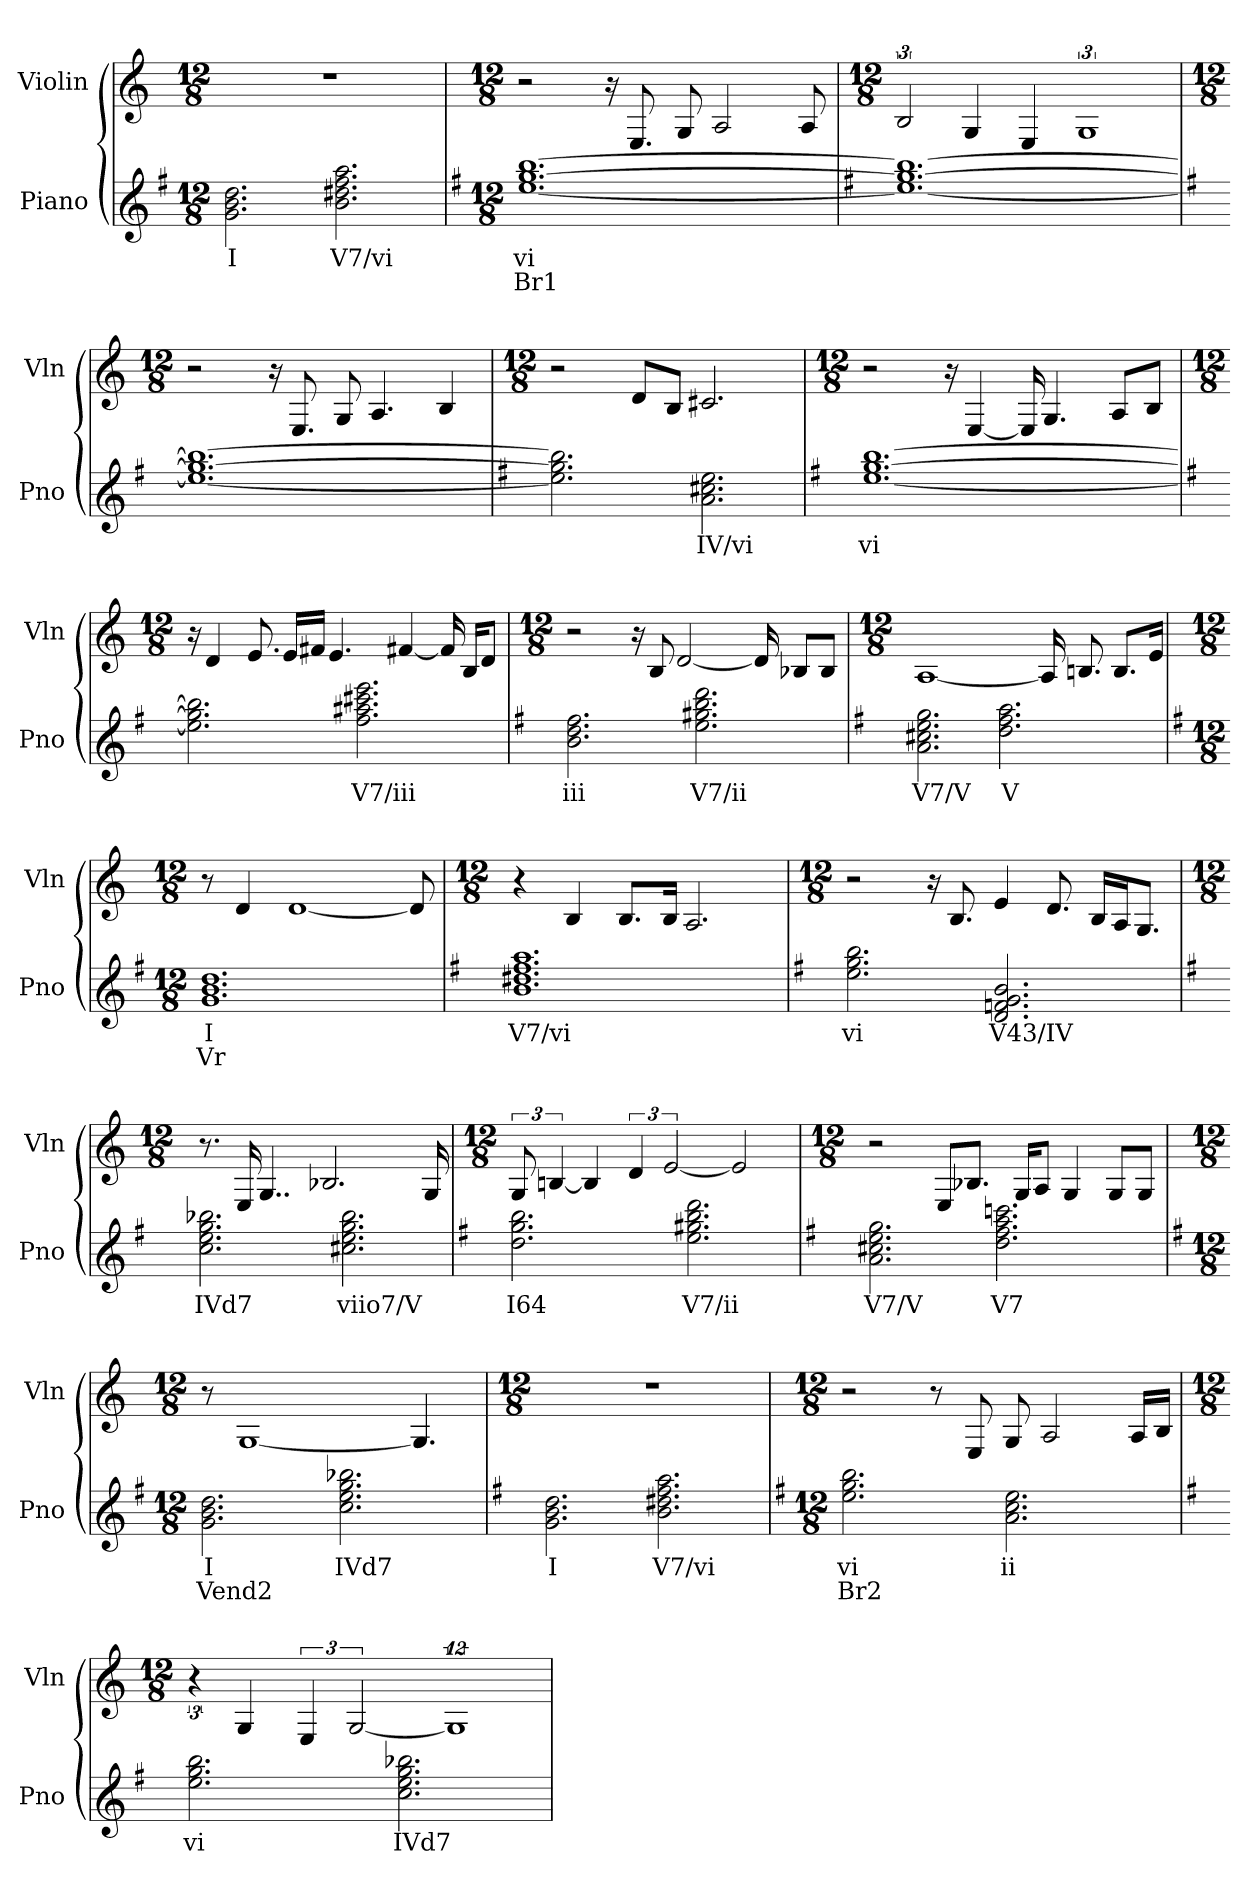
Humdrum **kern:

**kern	**text	**text	**kern
*part2	*part2	*part2	*part1
*staff2	*staff2	*staff2	*staff1
*I"Piano	*	*	*I"Violin
*I'Pno	*	*	*I'Vln
*k[f#]	*	*	*
*G:	*	*	*
*M12/8	*	*	*M12/8
=	=	=	=
2.g 2.b 2.dd	I	.	1.r
2.b 2.dd#X 2.ff# 2.aa	V7/vi	.	.
=	=	=	=
*k[f#]	*	*	*
*G:	*	*	*
*M12/8	*	*	*M12/8
[1.ee [1.gg [1.bb	vi	Br1	2r
.	.	.	16r
.	.	.	8.E
.	.	.	8G
.	.	.	2A
.	.	.	8A
=	=	=	=
*k[f#]	*	*	*
*G:	*	*	*
*	*	*	*M12/8
1.ee_ 1.gg_ 1.bb_	.	.	3B
.	.	.	4G
.	.	.	4E
.	.	.	3%2G
=	=	=	=
*k[f#]	*	*	*
*G:	*	*	*
*	*	*	*M12/8
1.ee_ 1.gg_ 1.bb_	.	.	2r
.	.	.	16r
.	.	.	8.E
.	.	.	8G
.	.	.	4.A
.	.	.	4B
=	=	=	=
*k[f#]	*	*	*
*G:	*	*	*
*	*	*	*M12/8
2.ee] 2.gg] 2.bb]	.	.	2r
.	.	.	8dL
.	.	.	8BJ
2.a 2.cc#X 2.ee	IV/vi	.	2.c#X
=	=	=	=
*k[f#]	*	*	*
*G:	*	*	*
*	*	*	*M12/8
[1.ee [1.gg [1.bb	vi	.	2r
.	.	.	16r
.	.	.	[4E
.	.	.	16E]
.	.	.	4.G
.	.	.	8AL
.	.	.	8BJ
=	=	=	=
*k[f#]	*	*	*
*G:	*	*	*
*	*	*	*M12/8
2.ee] 2.gg] 2.bb]	.	.	16r
.	.	.	4d
.	.	.	8.e
.	.	.	16eLL
.	.	.	16f#XJJ
.	.	.	4.e
2.ff# 2.aa#X 2.ccc#X 2.eee	V7/iii	.	.
.	.	.	[4f#X
.	.	.	16f#]
.	.	.	16BKL
.	.	.	8dJ
=	=	=	=
*k[f#]	*	*	*
*G:	*	*	*
*	*	*	*M12/8
2.b 2.dd 2.ff#	iii	.	2r
.	.	.	16r
.	.	.	8B
.	.	.	[2d
2.ee 2.gg#X 2.bb 2.ddd	V7/ii	.	.
.	.	.	16d]
.	.	.	8B-XL
.	.	.	8B-J
=	=	=	=
*k[f#]	*	*	*
*G:	*	*	*
*	*	*	*M12/8
2.a 2.cc#X 2.ee 2.gg	V7/V	.	[1A
2.dd 2.ff# 2.aa	V	.	.
.	.	.	16A]
.	.	.	8.Bn
.	.	.	8.BL
.	.	.	16eJk
=	=	=	=
*k[f#]	*	*	*
*G:	*	*	*
*M12/8	*	*	*M12/8
1.g 1.b 1.dd	I	Vr	8r
.	.	.	4d
.	.	.	[1d
.	.	.	8d]
=	=	=	=
*k[f#]	*	*	*
*G:	*	*	*
*	*	*	*M12/8
1.b 1.dd#X 1.ff# 1.aa	V7/vi	.	4r
.	.	.	4B
.	.	.	8.BL
.	.	.	16BJk
.	.	.	2.A
=	=	=	=
*k[f#]	*	*	*
*G:	*	*	*
*	*	*	*M12/8
2.ee 2.gg 2.bb	vi	.	2r
.	.	.	16r
.	.	.	8.B
2.d 2.fn 2.g 2.b	V43/IV	.	4e
.	.	.	8.d
.	.	.	16BLL
.	.	.	16AJ
.	.	.	8.GJ
=	=	=	=
*k[f#]	*	*	*
*G:	*	*	*
*	*	*	*M12/8
2.cc 2.ee 2.gg 2.bb-X	IVd7	.	8.r
.	.	.	16E
.	.	.	4..G
.	.	.	2.B-X
2.cc#X 2.ee 2.gg 2.bb-	viio7/V	.	.
.	.	.	16G
=	=	=	=
*k[f#]	*	*	*
*G:	*	*	*
*	*	*	*M12/8
2.dd 2.gg 2.bb	I64	.	12G
.	.	.	[6Bn
.	.	.	4B]
.	.	.	6d
.	.	.	[3e
2.ee 2.gg#X 2.bb 2.ddd	V7/ii	.	.
.	.	.	2e]
=	=	=	=
*k[f#]	*	*	*
*G:	*	*	*
*	*	*	*M12/8
2.a 2.cc#X 2.ee 2.gg	V7/V	.	2r
.	.	.	8EL
.	.	.	8.B-XJ
2.dd 2.ff# 2.aa 2.cccn	V7	.	.
.	.	.	16GKL
.	.	.	8AJ
.	.	.	4G
.	.	.	8GL
.	.	.	8GJ
=	=	=	=
*k[f#]	*	*	*
*G:	*	*	*
*M12/8	*	*	*M12/8
2.g 2.b 2.dd	I	Vend2	8r
.	.	.	[1G
2.cc 2.ee 2.gg 2.bb-X	IVd7	.	.
.	.	.	4.G]
=	=	=	=
*k[f#]	*	*	*
*G:	*	*	*
*	*	*	*M12/8
2.g 2.b 2.dd	I	.	1.r
2.b 2.dd#X 2.ff# 2.aa	V7/vi	.	.
=	=	=	=
*k[f#]	*	*	*
*G:	*	*	*
*M12/8	*	*	*M12/8
2.ee 2.gg 2.bb	vi	Br2	2r
.	.	.	8r
.	.	.	8E
2.a 2.cc 2.ee	ii	.	8G
.	.	.	2A
.	.	.	16ALL
.	.	.	16BJJ
=	=	=	=
*k[f#]	*	*	*
*G:	*	*	*
*	*	*	*M12/8
2.ee 2.gg 2.bb	vi	.	6r
.	.	.	4G
.	.	.	6E
.	.	.	[3G
2.cc 2.ee 2.gg 2.bb-X	IVd7	.	.
.	.	.	12%7G]
=	=	=	=
*-	*-	*-	*-
